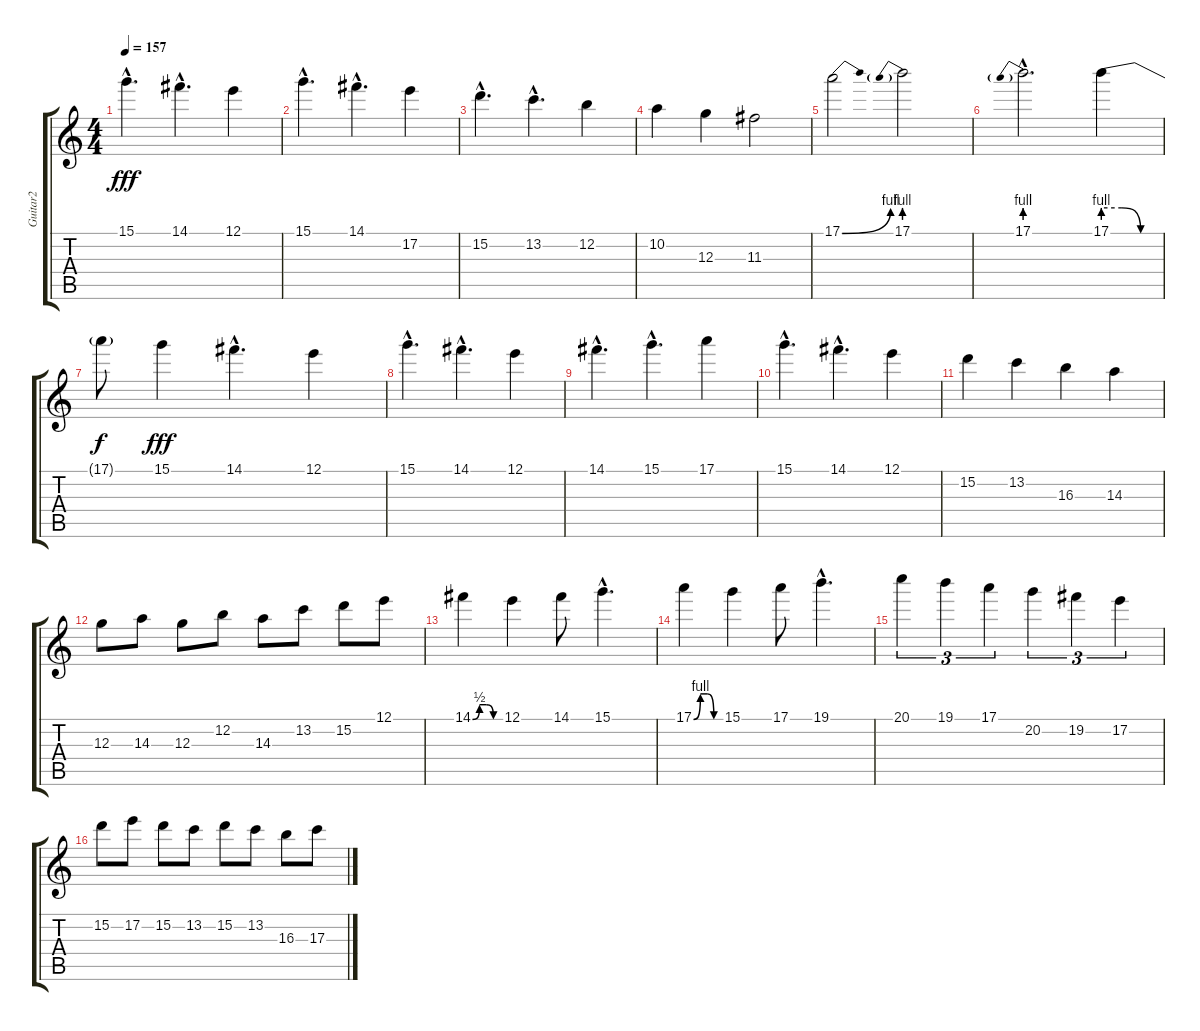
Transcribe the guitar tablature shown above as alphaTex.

\track ("Guitar2" "Guitar2") {instrument overdrivenguitar}
\staff {score tabs}
\tuning (E4 B3 G3 D3 A2 E2) {hide}
\ts (4 4)
\tempo 157
\clef g2
\ks c
15.1{hac}.4{d dy fff} 14.1{hac}.4{d} 12.1.4 |
15.1{hac}.4{d} 14.1{hac}.4{d} 17.2.4 |
15.2{hac}.4{d} 13.2{hac}.4{d} 12.2.4 |
10.2.4 12.3.4 11.3.2 |
17.1{be (bend 0 0 60 4)}.2 17.1{be (prebend 0 4 60 4)}.2 |
17.1{be (prebend 0 4 60 4) hac}.2{d} 17.1{be (custom 0 4 20 4 40 0 60 0)}.4 |
17.1{t}.8{dy f} 15.1.4{dy fff} 14.1{hac}.4{d} 12.1.4 |
15.1{hac}.4{d} 14.1{hac}.4{d} 12.1.4 |
14.1{hac}.4{d} 15.1{hac}.4{d} 17.1.4 |
15.1{hac}.4{d} 14.1{hac}.4{d} 12.1.4 |
15.2.4 13.2.4 16.3.4 14.3.4 |
12.3.8 14.3.8 12.3.8 12.2.8 14.3.8 13.2.8 15.2.8 12.1.8 |
14.1{be (custom 0 0 15 2 30 2 45 0 60 0)}.4 12.1.4 14.1.8 15.1{hac}.4{d} |
17.1{be (custom 0 0 15 4 30 4 45 0 60 0)}.4 15.1.4 17.1.8 19.1{hac}.4{d} |
20.1.4{tu (3 2)} 19.1.4{tu (3 2)} 17.1.4{tu (3 2)} 20.2.4{tu (3 2)} 19.2.4{tu (3 2)} 17.2.4{tu (3 2)} |
15.2.8 17.2.8 15.2.8 13.2.8 15.2.8 13.2.8 16.3.8 17.3.8
